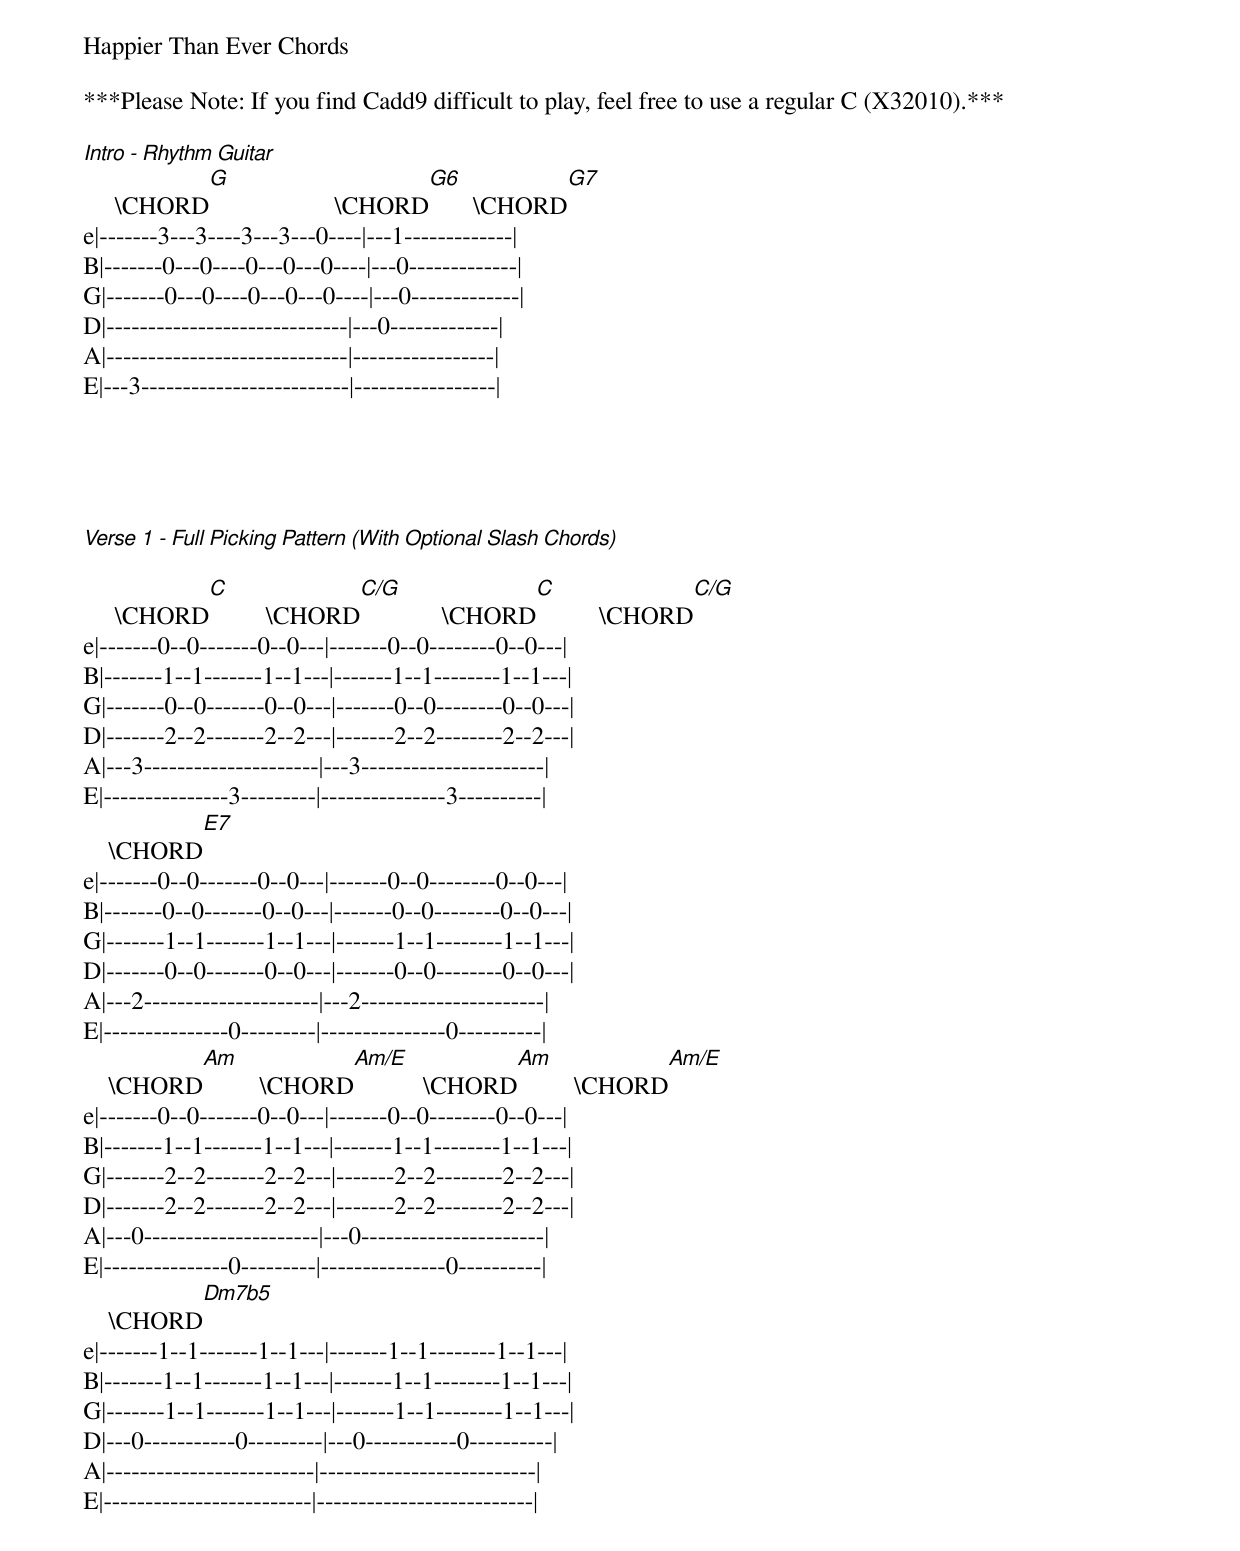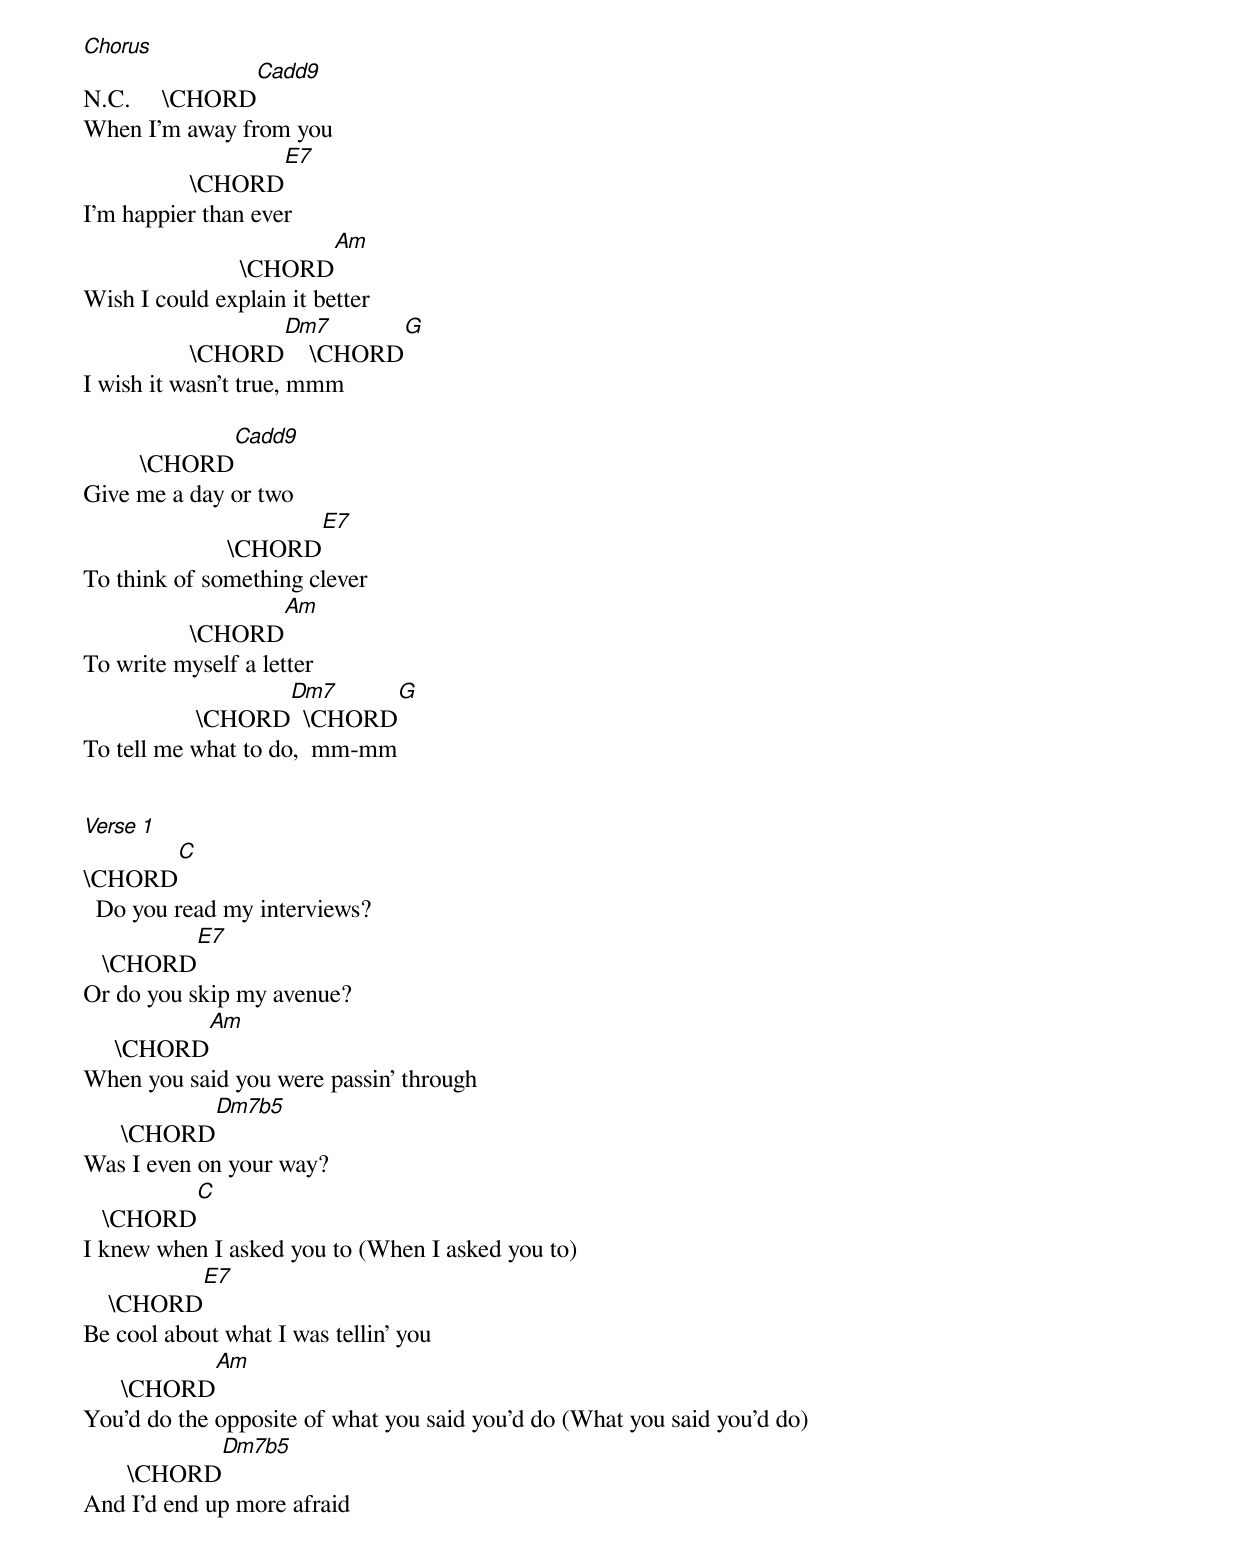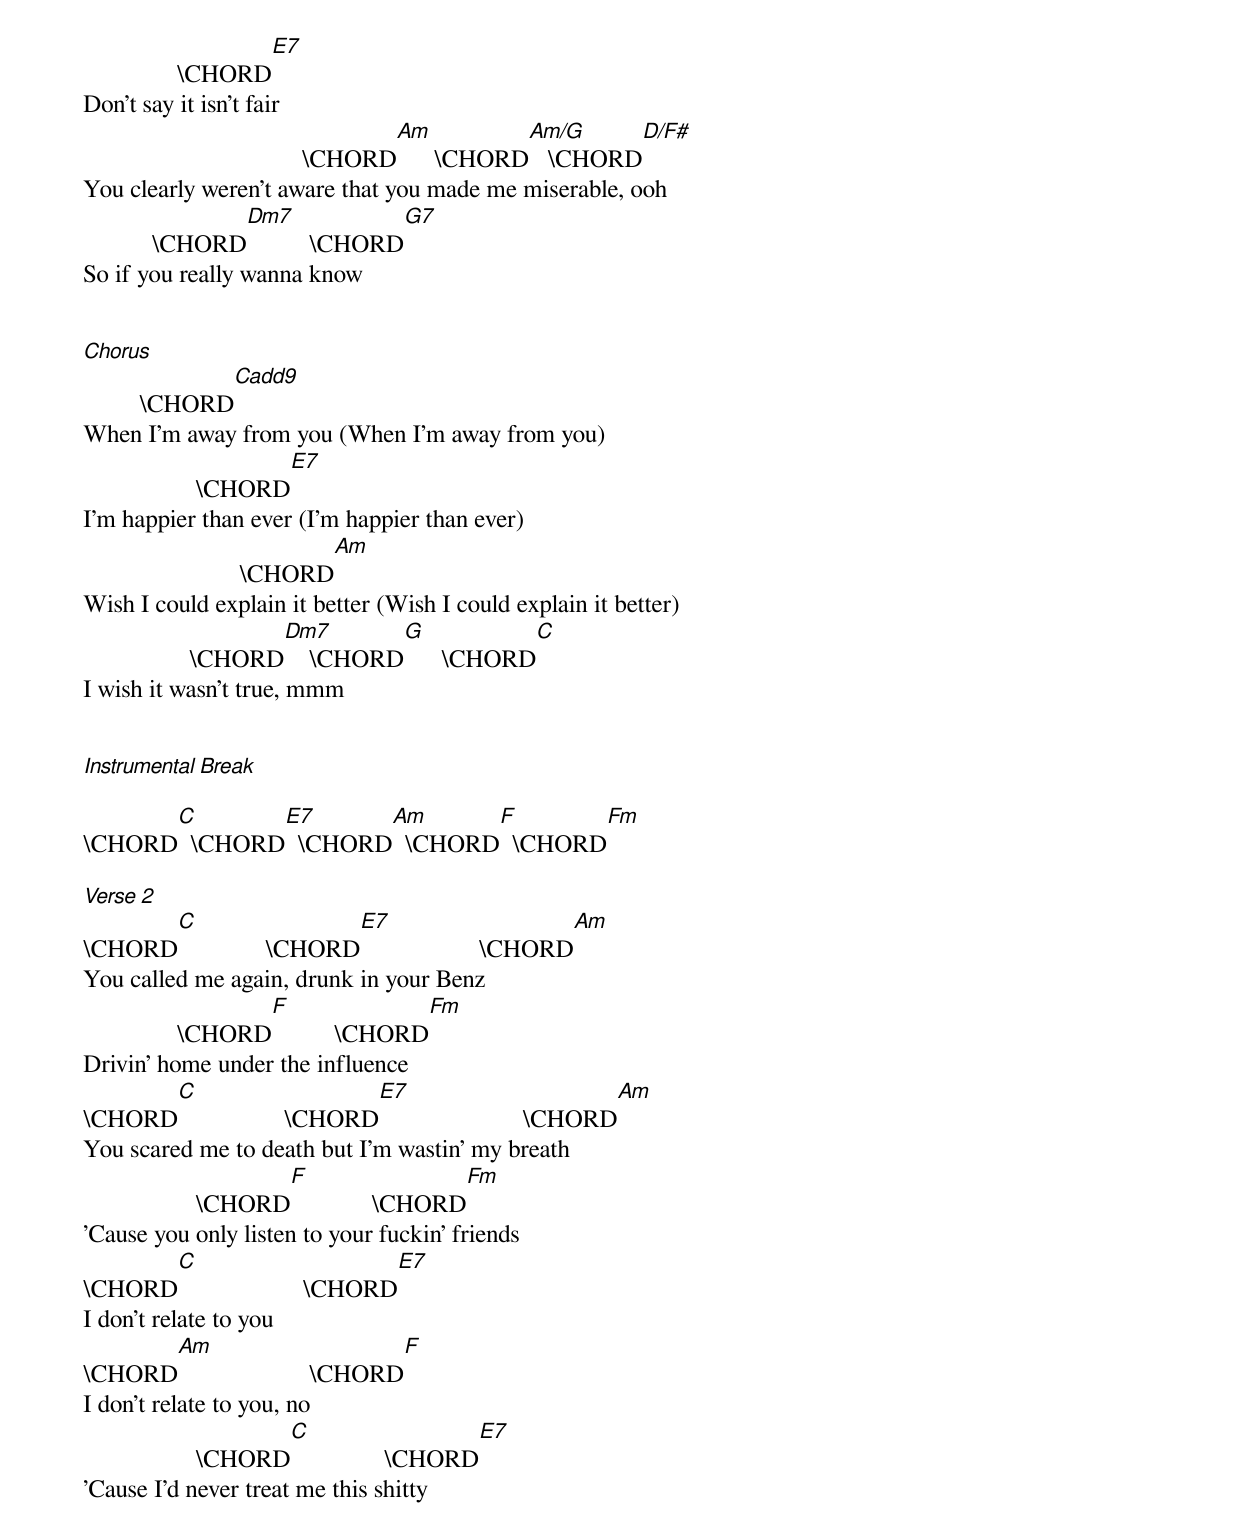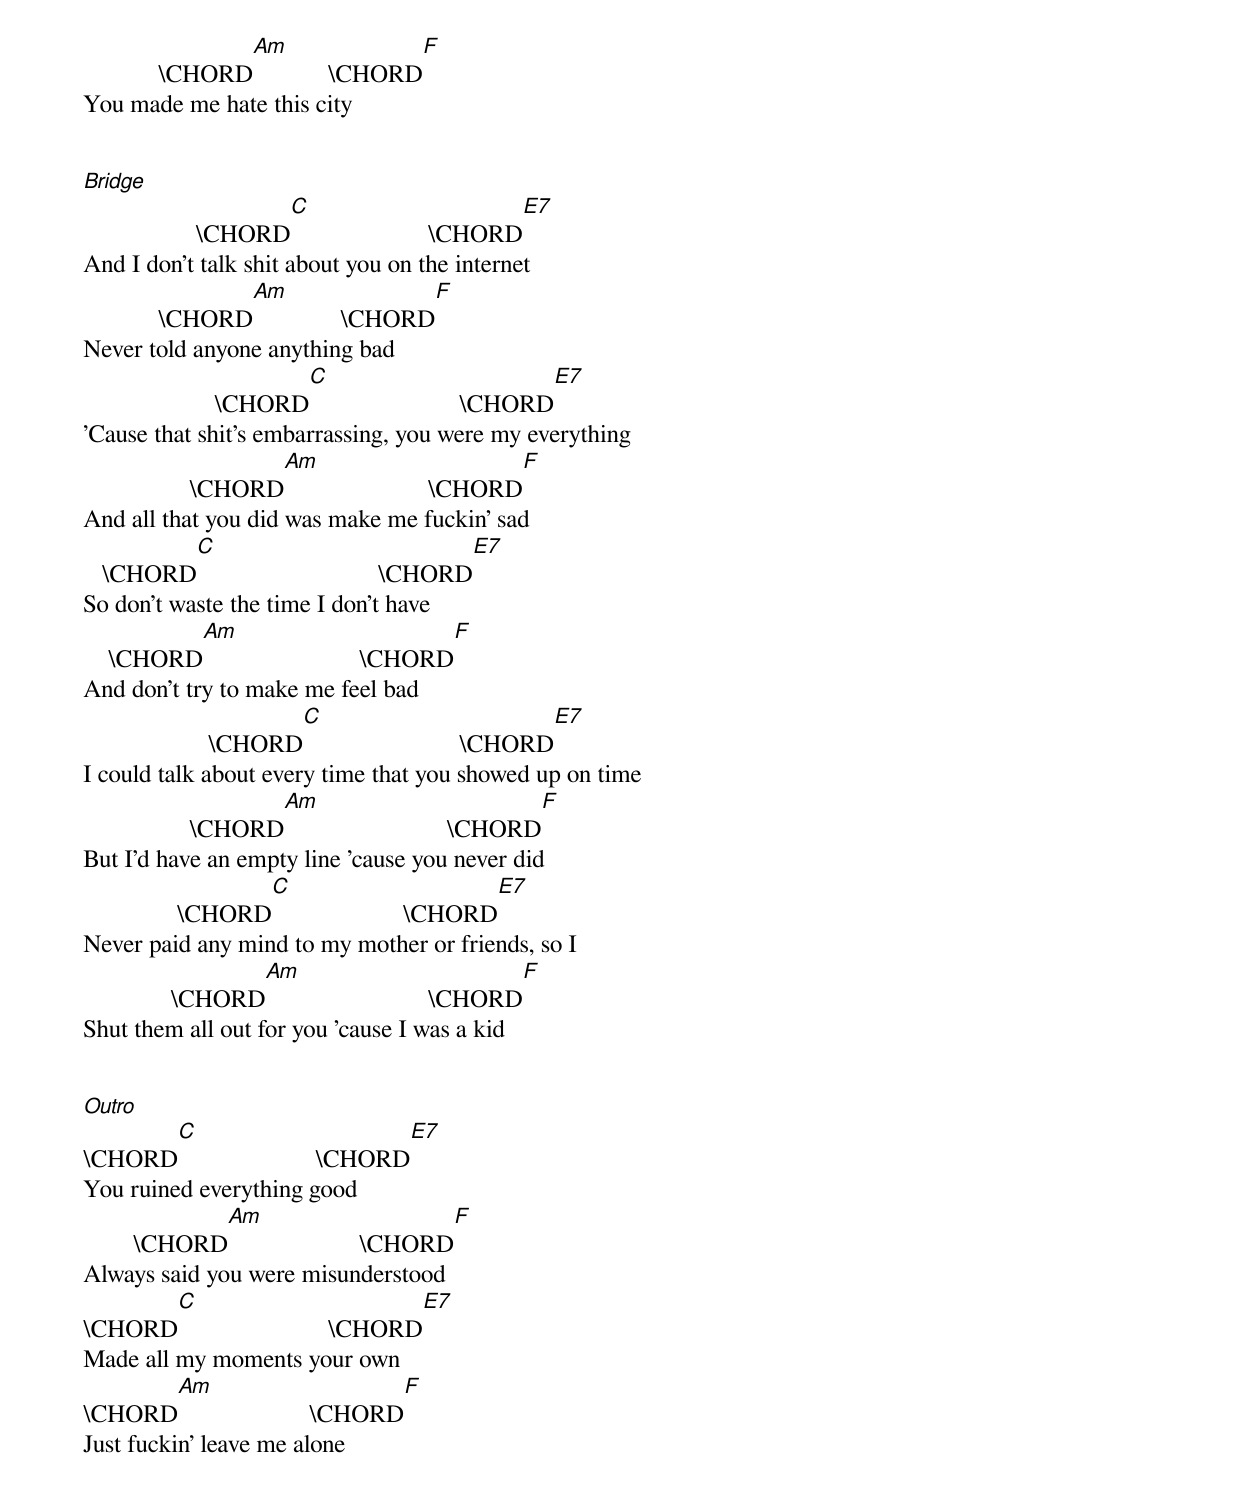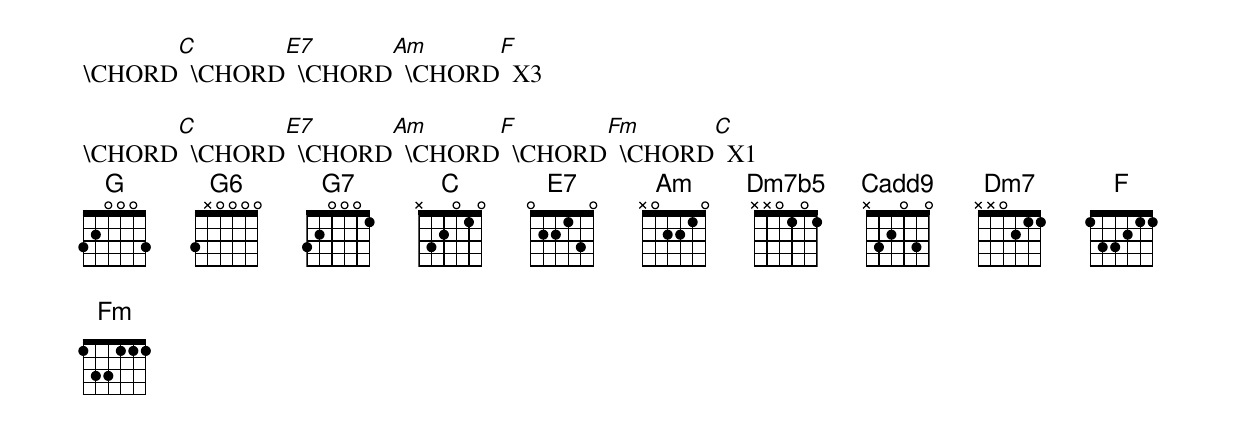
Happier Than Ever Chords

***Please Note: If you find Cadd9 difficult to play, feel free to use a regular C (X32010).***

[Intro - Rhythm Guitar]
     \CHORD[G]                    \CHORD[G6]       \CHORD[G7]
e|-------3---3----3---3---0----|---1-------------|
B|-------0---0----0---0---0----|---0-------------|
G|-------0---0----0---0---0----|---0-------------|
D|-----------------------------|---0-------------|
A|-----------------------------|-----------------|
E|---3-------------------------|-----------------|





[Verse 1 - Full Picking Pattern (With Optional Slash Chords)]

     \CHORD[C]         \CHORD[C/G]             \CHORD[C]          \CHORD[C/G]
e|-------0--0-------0--0---|-------0--0--------0--0---|
B|-------1--1-------1--1---|-------1--1--------1--1---|
G|-------0--0-------0--0---|-------0--0--------0--0---|
D|-------2--2-------2--2---|-------2--2--------2--2---|
A|---3---------------------|---3----------------------|
E|---------------3---------|---------------3----------|
    \CHORD[E7]
e|-------0--0-------0--0---|-------0--0--------0--0---|
B|-------0--0-------0--0---|-------0--0--------0--0---|
G|-------1--1-------1--1---|-------1--1--------1--1---|
D|-------0--0-------0--0---|-------0--0--------0--0---|
A|---2---------------------|---2----------------------|
E|---------------0---------|---------------0----------|
    \CHORD[Am]         \CHORD[Am/E]           \CHORD[Am]         \CHORD[Am/E]
e|-------0--0-------0--0---|-------0--0--------0--0---|
B|-------1--1-------1--1---|-------1--1--------1--1---|
G|-------2--2-------2--2---|-------2--2--------2--2---|
D|-------2--2-------2--2---|-------2--2--------2--2---|
A|---0---------------------|---0----------------------|
E|---------------0---------|---------------0----------|
    \CHORD[Dm7b5]
e|-------1--1-------1--1---|-------1--1--------1--1---|
B|-------1--1-------1--1---|-------1--1--------1--1---|
G|-------1--1-------1--1---|-------1--1--------1--1---|
D|---0-----------0---------|---0-----------0----------|
A|-------------------------|--------------------------|
E|-------------------------|--------------------------|




[Chorus]
N.C.     \CHORD[Cadd9]
When I'm away from you
                 \CHORD[E7]
I'm happier than ever
                         \CHORD[Am]
Wish I could explain it better
                 \CHORD[Dm7]    \CHORD[G]
I wish it wasn't true, mmm

         \CHORD[Cadd9]
Give me a day or two
                       \CHORD[E7]
To think of something clever
                 \CHORD[Am]
To write myself a letter
                  \CHORD[Dm7]  \CHORD[G]
To tell me what to do,  mm-mm


[Verse 1]
\CHORD[C]
  Do you read my interviews?
   \CHORD[E7]
Or do you skip my avenue?
     \CHORD[Am]
When you said you were passin' through
      \CHORD[Dm7b5]
Was I even on your way?
   \CHORD[C]
I knew when I asked you to (When I asked you to)
    \CHORD[E7]
Be cool about what I was tellin' you
      \CHORD[Am]
You'd do the opposite of what you said you'd do (What you said you'd do)
       \CHORD[Dm7b5]
And I'd end up more afraid
               \CHORD[E7]
Don't say it isn't fair
                                   \CHORD[Am]      \CHORD[Am/G]   \CHORD[D/F#]
You clearly weren't aware that you made me miserable, ooh
           \CHORD[Dm7]          \CHORD[G7]
So if you really wanna know


[Chorus]
         \CHORD[Cadd9]
When I'm away from you (When I'm away from you)
                  \CHORD[E7]
I'm happier than ever (I'm happier than ever)
                         \CHORD[Am]
Wish I could explain it better (Wish I could explain it better)
                 \CHORD[Dm7]    \CHORD[G]      \CHORD[C]
I wish it wasn't true, mmm


[Instrumental Break]

\CHORD[C]  \CHORD[E7]  \CHORD[Am]  \CHORD[F]  \CHORD[Fm]

[Verse 2]
\CHORD[C]              \CHORD[E7]                   \CHORD[Am]
You called me again, drunk in your Benz
               \CHORD[F]          \CHORD[Fm]
Drivin' home under the influence
\CHORD[C]                 \CHORD[E7]                       \CHORD[Am]
You scared me to death but I'm wastin' my breath
                  \CHORD[F]             \CHORD[Fm]
'Cause you only listen to your fuckin' friends
\CHORD[C]                    \CHORD[E7]
I don't relate to you
\CHORD[Am]                     \CHORD[F]
I don't relate to you, no
                  \CHORD[C]               \CHORD[E7]
'Cause I'd never treat me this shitty
            \CHORD[Am]            \CHORD[F]
You made me hate this city


[Bridge]
                  \CHORD[C]                      \CHORD[E7]
And I don't talk shit about you on the internet
            \CHORD[Am]              \CHORD[F]
Never told anyone anything bad
                     \CHORD[C]                        \CHORD[E7]
'Cause that shit's embarrassing, you were my everything
                 \CHORD[Am]                       \CHORD[F]
And all that you did was make me fuckin' sad
   \CHORD[C]                             \CHORD[E7]
So don't waste the time I don't have
    \CHORD[Am]                         \CHORD[F]
And don't try to make me feel bad
                    \CHORD[C]                         \CHORD[E7]
I could talk about every time that you showed up on time
                 \CHORD[Am]                          \CHORD[F]
But I'd have an empty line 'cause you never did
               \CHORD[C]                     \CHORD[E7]
Never paid any mind to my mother or friends, so I
              \CHORD[Am]                          \CHORD[F]
Shut them all out for you 'cause I was a kid


[Outro]
\CHORD[C]                      \CHORD[E7]
You ruined everything good
        \CHORD[Am]                     \CHORD[F]
Always said you were misunderstood
\CHORD[C]                        \CHORD[E7]
Made all my moments your own
\CHORD[Am]                     \CHORD[F]
Just fuckin' leave me alone


\CHORD[C]  \CHORD[E7]  \CHORD[Am]  \CHORD[F]  X3

\CHORD[C]  \CHORD[E7]  \CHORD[Am]  \CHORD[F]  \CHORD[Fm]  \CHORD[C]  X1
